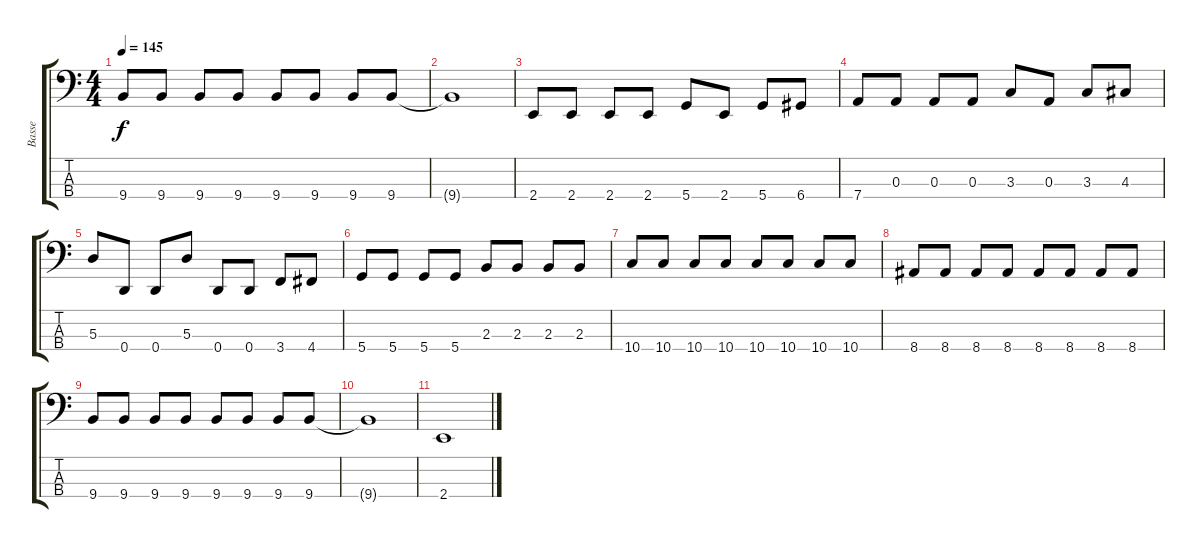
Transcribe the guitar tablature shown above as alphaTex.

\track ("Basse" "Basse") {instrument fretlessbass}
\staff {score tabs}
\tuning (G2 D2 A1 D1) {hide}
\ts (4 4)
\tempo 145
\clef f4
\ks c
9.4.8{dy f} 9.4.8 9.4.8 9.4.8 9.4.8 9.4.8 9.4.8 9.4.8 |
9.4{t}.1 |
2.4.8 2.4.8 2.4.8 2.4.8 5.4.8 2.4.8 5.4.8 6.4.8 |
7.4.8 0.3.8 0.3.8 0.3.8 3.3.8 0.3.8 3.3.8 4.3.8 |
5.3.8 0.4.8 0.4.8 5.3.8 0.4.8 0.4.8 3.4.8 4.4.8 |
5.4.8 5.4.8 5.4.8 5.4.8 2.3.8 2.3.8 2.3.8 2.3.8 |
10.4.8 10.4.8 10.4.8 10.4.8 10.4.8 10.4.8 10.4.8 10.4.8 |
8.4.8 8.4.8 8.4.8 8.4.8 8.4.8 8.4.8 8.4.8 8.4.8 |
9.4.8 9.4.8 9.4.8 9.4.8 9.4.8 9.4.8 9.4.8 9.4.8 |
9.4{t}.1 |
2.4.1
